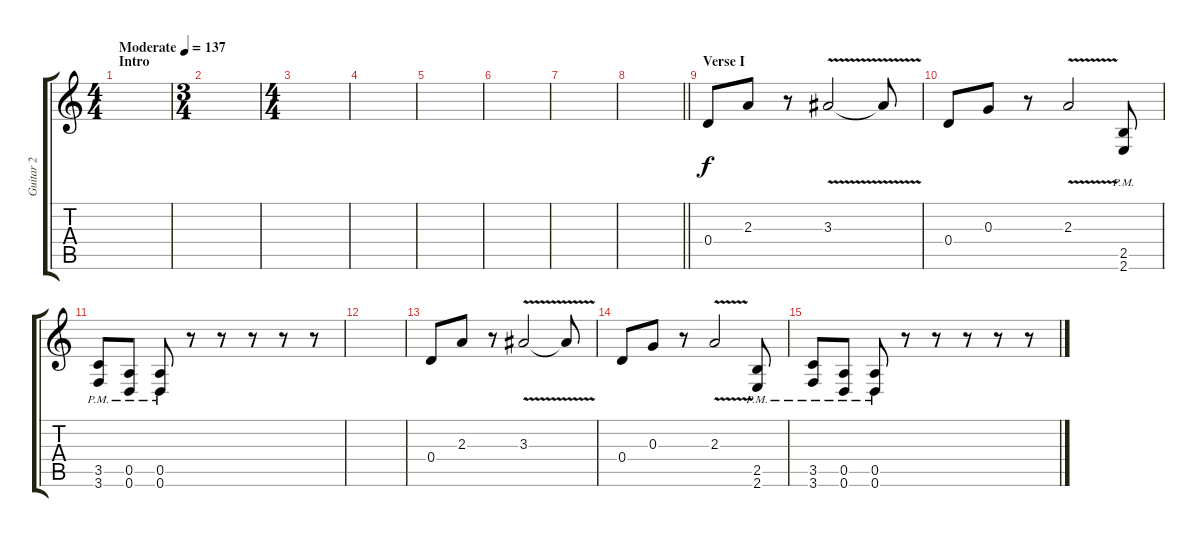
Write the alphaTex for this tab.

\track ("Guitar 2" "Guitar 2") {instrument distortionguitar}
\staff {score tabs}
\tuning (E4 B3 G3 D3 A2 D2) {hide}
\ts (4 4)
\section ("" "Intro")
\tempo (137 "Moderate")
\clef g2
\ks c
|
\ts (3 4)
|
\ts (4 4)
|
|
|
|
|
\barLineRight lightlight
|
\section ("" "Verse I")
0.4.8 2.3.8 r.8 3.3{v}.2 3.3{t}.8 |
0.4.8 0.3.8 r.8 2.3{v}.2 (2.5{pm} 2.6{pm}).8 |
(3.5{pm} 3.6{pm}).8 (0.5{pm} 0.6{pm}).8 (0.5{pm} 0.6).8 r.8 r.8 r.8 r.8 r.8 |
|
0.4.8 2.3.8 r.8 3.3{v}.2 3.3{t}.8 |
0.4.8 0.3.8 r.8 2.3{v}.2 (2.5{pm} 2.6{pm}).8 |
(3.5{pm} 3.6{pm}).8 (0.5{pm} 0.6{pm}).8 (0.5{pm} 0.6).8 r.8 r.8 r.8 r.8 r.8
